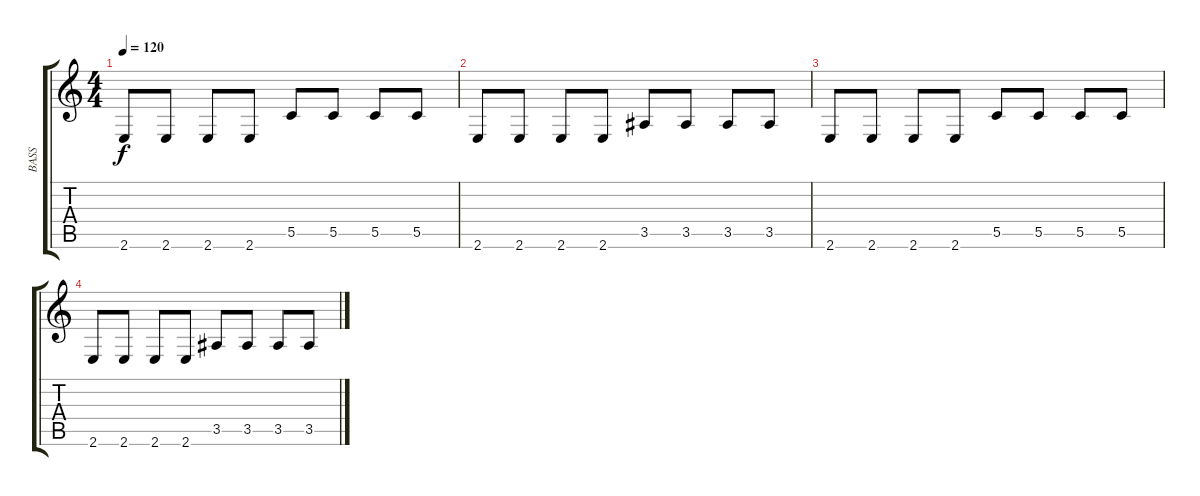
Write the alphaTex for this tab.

\track ("BASS" "BASS") {instrument electricbasspick}
\staff {score tabs}
\tuning (D4 A3 F3 C3 G2 D2) {hide}
\ts (4 4)
\tempo 120
\clef g2
\ks c
2.6.8{dy f} 2.6.8 2.6.8 2.6.8 5.5.8 5.5.8 5.5.8 5.5.8 |
2.6.8 2.6.8 2.6.8 2.6.8 3.5.8 3.5.8 3.5.8 3.5.8 |
2.6.8 2.6.8 2.6.8 2.6.8 5.5.8 5.5.8 5.5.8 5.5.8 |
2.6.8 2.6.8 2.6.8 2.6.8 3.5.8 3.5.8 3.5.8 3.5.8
